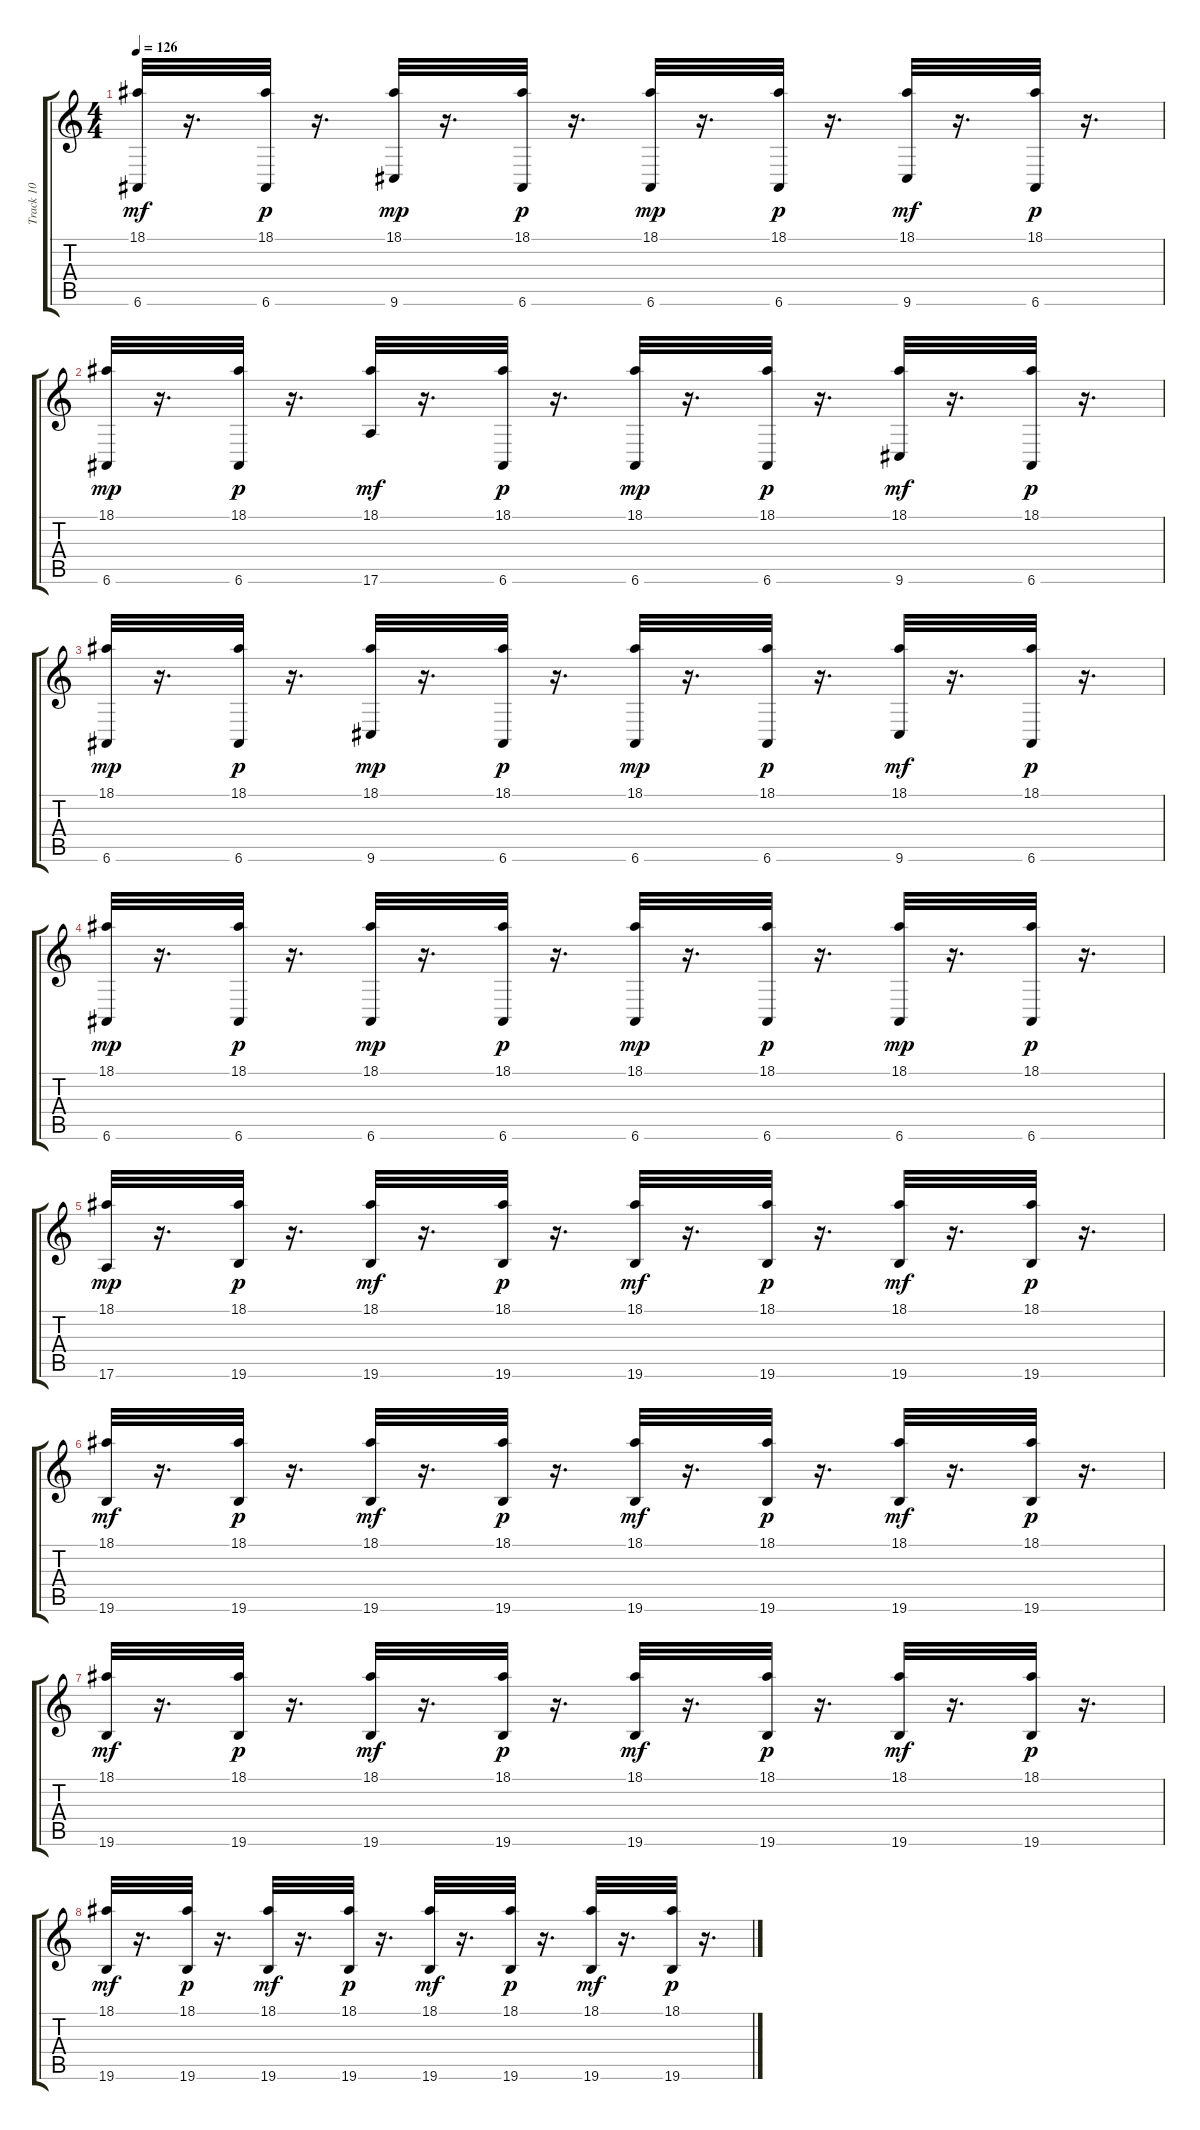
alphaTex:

\track ("Track 10" "Track 10") {instrument acousticgrandpiano}
\staff {score tabs}
\tuning (E4 B3 G3 D3 A2 E2) {hide}
\ts (4 4)
\tempo 126
\clef g2
\ks c
(18.1 6.6).32{dy mf} r.16{d} (18.1 6.6).32{dy p} r.16{d} (18.1 9.6).32{dy mp} r.16{d} (18.1 6.6).32{dy p} r.16{d} (18.1 6.6).32{dy mp} r.16{d} (18.1 6.6).32{dy p} r.16{d} (18.1 9.6).32{dy mf} r.16{d} (18.1 6.6).32{dy p} r.16{d} |
(18.1 6.6).32{dy mp} r.16{d} (18.1 6.6).32{dy p} r.16{d} (18.1 17.6).32{dy mf} r.16{d} (18.1 6.6).32{dy p} r.16{d} (18.1 6.6).32{dy mp} r.16{d} (18.1 6.6).32{dy p} r.16{d} (18.1 9.6).32{dy mf} r.16{d} (18.1 6.6).32{dy p} r.16{d} |
(18.1 6.6).32{dy mp} r.16{d} (18.1 6.6).32{dy p} r.16{d} (18.1 9.6).32{dy mp} r.16{d} (18.1 6.6).32{dy p} r.16{d} (18.1 6.6).32{dy mp} r.16{d} (18.1 6.6).32{dy p} r.16{d} (18.1 9.6).32{dy mf} r.16{d} (18.1 6.6).32{dy p} r.16{d} |
(18.1 6.6).32{dy mp} r.16{d} (18.1 6.6).32{dy p} r.16{d} (18.1 6.6).32{dy mp} r.16{d} (18.1 6.6).32{dy p} r.16{d} (18.1 6.6).32{dy mp} r.16{d} (18.1 6.6).32{dy p} r.16{d} (18.1 6.6).32{dy mp} r.16{d} (18.1 6.6).32{dy p} r.16{d} |
(18.1 17.6).32{dy mp} r.16{d} (18.1 19.6).32{dy p} r.16{d} (18.1 19.6).32{dy mf} r.16{d} (18.1 19.6).32{dy p} r.16{d} (18.1 19.6).32{dy mf} r.16{d} (18.1 19.6).32{dy p} r.16{d} (18.1 19.6).32{dy mf} r.16{d} (18.1 19.6).32{dy p} r.16{d} |
(18.1 19.6).32{dy mf} r.16{d} (18.1 19.6).32{dy p} r.16{d} (18.1 19.6).32{dy mf} r.16{d} (18.1 19.6).32{dy p} r.16{d} (18.1 19.6).32{dy mf} r.16{d} (18.1 19.6).32{dy p} r.16{d} (18.1 19.6).32{dy mf} r.16{d} (18.1 19.6).32{dy p} r.16{d} |
(18.1 19.6).32{dy mf} r.16{d} (18.1 19.6).32{dy p} r.16{d} (18.1 19.6).32{dy mf} r.16{d} (18.1 19.6).32{dy p} r.16{d} (18.1 19.6).32{dy mf} r.16{d} (18.1 19.6).32{dy p} r.16{d} (18.1 19.6).32{dy mf} r.16{d} (18.1 19.6).32{dy p} r.16{d} |
(18.1 19.6).32{dy mf} r.16{d} (18.1 19.6).32{dy p} r.16{d} (18.1 19.6).32{dy mf} r.16{d} (18.1 19.6).32{dy p} r.16{d} (18.1 19.6).32{dy mf} r.16{d} (18.1 19.6).32{dy p} r.16{d} (18.1 19.6).32{dy mf} r.16{d} (18.1 19.6).32{dy p} r.16{d}
